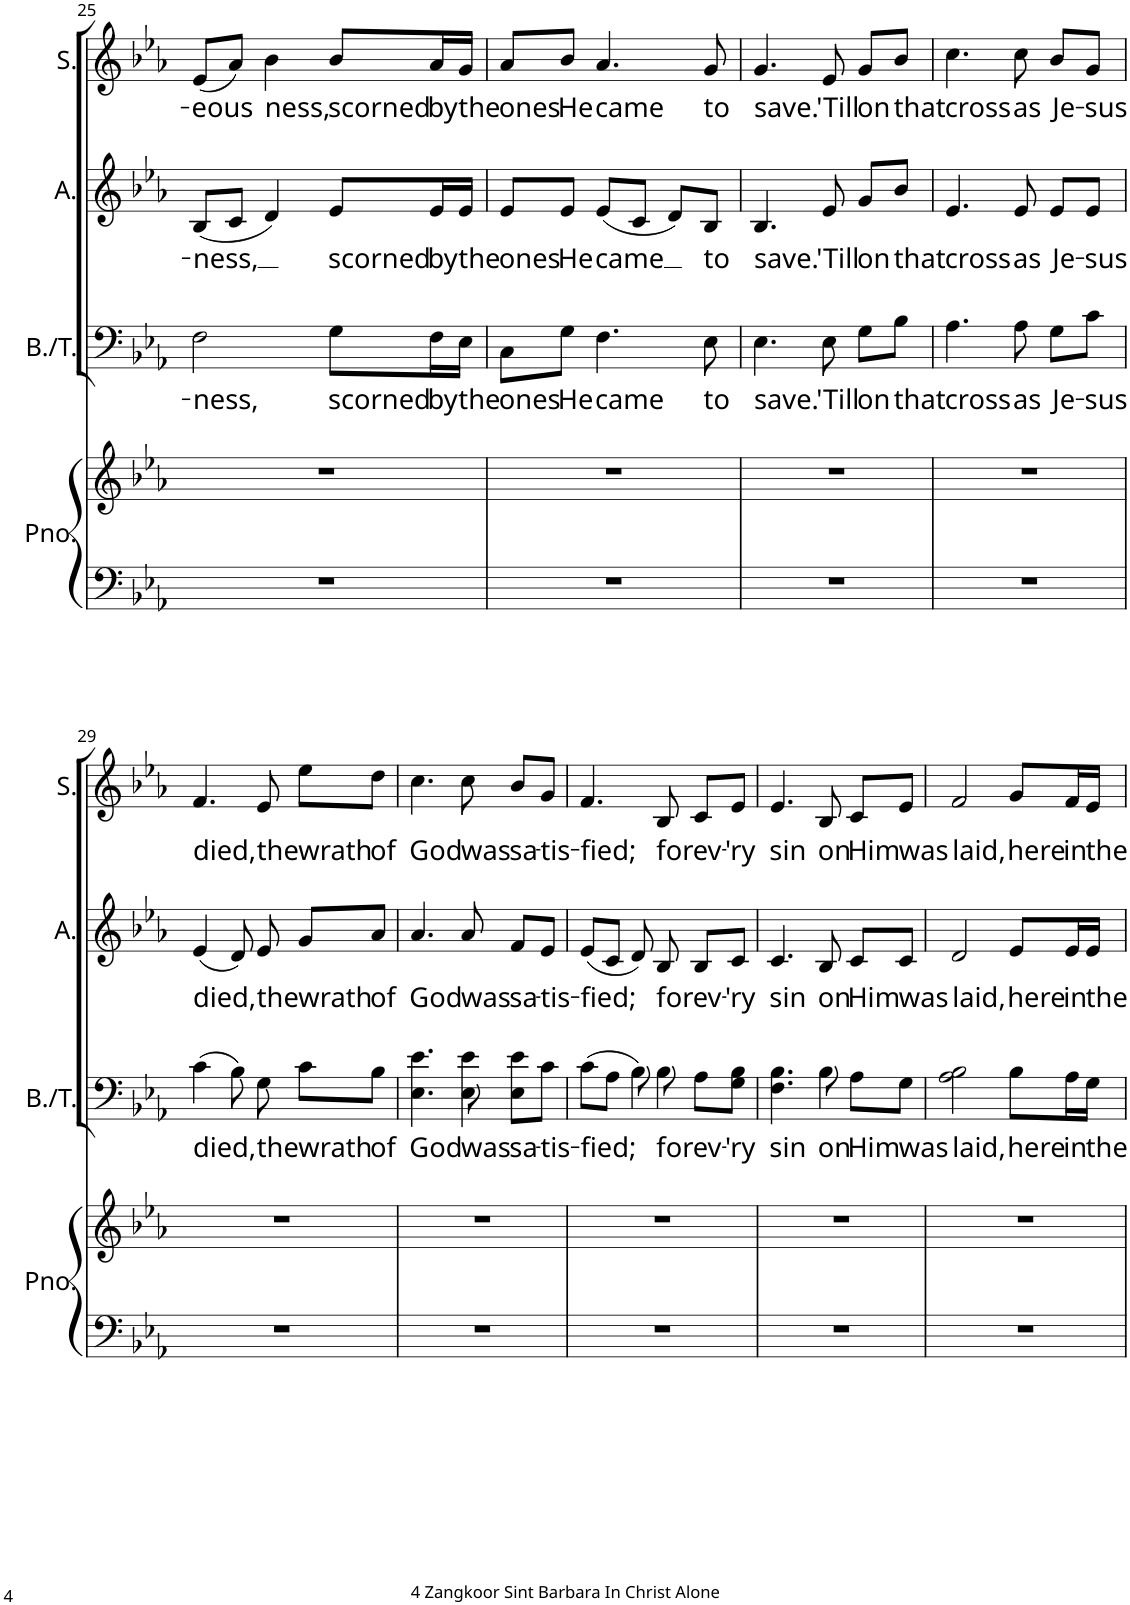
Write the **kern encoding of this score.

**kern	**kern	**kern	**text	**kern	**text	**kern	**text
*part4	*part4	*part3	*part3	*part2	*part2	*part1	*part1
*staff5	*staff4	*staff3	*staff3	*staff2	*staff2	*staff1	*staff1
*I"Pno.	*	*I"B/T	*	*I"A.	*	*I"S.	*
*I'Pno.	*	*I'B./T.	*	*I'A.	*	*I'S.	*
!!LO:PB:g=z
*clefF4	*clefG2	*clefF4	*	*clefG2	*	*clefG2	*
*k[b-e-a-]	*k[b-e-a-]	*k[b-e-a-]	*	*k[b-e-a-]	*	*k[b-e-a-]	*
*M3/4	*M3/4	*M3/4	*	*M3/4	*	*M3/4	*
=25	=25	=25	=25	=25	=25	=25	=25
!	!	!	!LO:LY:b	!	!LO:LY:b	!	!LO:LY:b
2.r	2.r	2F\	-ness,	(8B-/L	-ness,	(8e-/L	-eous
.	.	.	.	8c/J	.	8a-/J)	.
!	!	!	!	!	!	!	!LO:LY:b
.	.	.	.	4d/)	.	4b-\	ness,
!	!	!	!LO:LY:b	!	!LO:LY:b	!	!LO:LY:b
.	.	8G\L	scorned	8e-/L	scorned	8b-/L	scorned
!	!	!	!LO:LY:b	!	!LO:LY:b	!	!LO:LY:b
.	.	16F\L	by	16e-/L	by	16a-/L	by
!	!	!	!LO:LY:b	!	!LO:LY:b	!	!LO:LY:b
.	.	16E-\JJ	the	16e-/JJ	the	16g/JJ	the
=26	=26	=26	=26	=26	=26	=26	=26
!	!	!	!LO:LY:b	!	!LO:LY:b	!	!LO:LY:b
2.r	2.r	8C\L	ones	8e-/L	ones	8a-/L	ones
!	!	!	!LO:LY:b	!	!LO:LY:b	!	!LO:LY:b
.	.	8G\J	He	8e-/J	He	8b-/J	He
!	!	!	!LO:LY:b	!	!LO:LY:b	!	!LO:LY:b
.	.	4.F\	came	(8e-/L	came	4.a-/	came
.	.	.	.	8c/J	.	.	.
.	.	.	.	8d/L)	.	.	.
!	!	!	!LO:LY:b	!	!LO:LY:b	!	!LO:LY:b
.	.	8E-\	to	8B-/J	to	8g/	to
=27	=27	=27	=27	=27	=27	=27	=27
!	!	!	!LO:LY:b	!	!LO:LY:b	!	!LO:LY:b
2.r	2.r	4.E-\	save.	4.B-/	save.	4.g/	save.
!	!	!	!LO:LY:b	!	!LO:LY:b	!	!LO:LY:b
.	.	8E-\	'Till	8e-/	'Till	8e-/	'Till
!	!	!	!LO:LY:b	!	!LO:LY:b	!	!LO:LY:b
.	.	8G\L	on	8g/L	on	8g/L	on
!	!	!	!LO:LY:b	!	!LO:LY:b	!	!LO:LY:b
.	.	8B-\J	that	8b-/J	that	8b-/J	that
=28	=28	=28	=28	=28	=28	=28	=28
!	!	!	!LO:LY:b	!	!LO:LY:b	!	!LO:LY:b
2.r	2.r	4.A-\	cross	4.e-/	cross	4.cc\	cross
!	!	!	!LO:LY:b	!	!LO:LY:b	!	!LO:LY:b
.	.	8A-\	as	8e-/	as	8cc\	as
!	!	!	!LO:LY:b	!	!LO:LY:b	!	!LO:LY:b
.	.	8G\L	Je-	8e-/L	Je-	8b-/L	Je-
!	!	!	!LO:LY:b	!	!LO:LY:b	!	!LO:LY:b
.	.	8c\J	-sus	8e-/J	-sus	8g/J	-sus
!!LO:LB:g=z
=29	=29	=29	=29	=29	=29	=29	=29
!	!	!	!LO:LY:b	!	!LO:LY:b	!	!LO:LY:b
2.r	2.r	(4c\	died,	(4e-/	died,	4.f/	died,
.	.	8B-\)	.	8d/)	.	.	.
!	!	!	!LO:LY:b	!	!LO:LY:b	!	!LO:LY:b
.	.	8G\	the	8e-/	the	8e-/	the
!	!	!	!LO:LY:b	!	!LO:LY:b	!	!LO:LY:b
.	.	8c\L	wrath	8g/L	wrath	8ee-\L	wrath
!	!	!	!LO:LY:b	!	!LO:LY:b	!	!LO:LY:b
.	.	8B-\J	of	8a-/J	of	8dd\J	of
=30	=30	=30	=30	=30	=30	=30	=30
!	!	!	!LO:LY:b	!	!LO:LY:b	!	!LO:LY:b
2.r	2.r	4.E-\ 4.e-\	God	4.a-/	God	4.cc\	God
!	!	!	!LO:LY:b	!	!LO:LY:b	!	!LO:LY:b
.	.	8E-\ 8e-\	was	8a-/	was	8cc\	was
!	!	!	!LO:LY:b	!	!LO:LY:b	!	!LO:LY:b
.	.	8E-\ 8e-\L	sa-	8f/L	sa-	8b-/L	sa-
!	!	!	!LO:LY:b	!	!LO:LY:b	!	!LO:LY:b
.	.	8c\J	-tis-	8e-/J	-tis-	8g/J	-tis-
=31	=31	=31	=31	=31	=31	=31	=31
!	!	!	!LO:LY:b	!	!LO:LY:b	!	!LO:LY:b
2.r	2.r	(8c\L	-fied;	(8e-/L	-fied;	4.f/	-fied;
.	.	8A-\J	.	8c/J	.	.	.
.	.	8B-\)	.	8d/)	.	.	.
!	!	!	!LO:LY:b	!	!LO:LY:b	!	!LO:LY:b
.	.	8B-\	for	8B-/	for	8B-/	for
!	!	!	!LO:LY:b	!	!LO:LY:b	!	!LO:LY:b
.	.	8A-\L	ev-	8B-/L	ev-	8c/L	ev-
!	!	!	!LO:LY:b	!	!LO:LY:b	!	!LO:LY:b
.	.	8G\ 8B-\J	-'ry	8c/J	-'ry	8e-/J	-'ry
=32	=32	=32	=32	=32	=32	=32	=32
!	!	!	!LO:LY:b	!	!LO:LY:b	!	!LO:LY:b
2.r	2.r	4.F\ 4.B-\	sin	4.c/	sin	4.e-/	sin
!	!	!	!LO:LY:b	!	!LO:LY:b	!	!LO:LY:b
.	.	8B-\	on	8B-/	on	8B-/	on
!	!	!	!LO:LY:b	!	!LO:LY:b	!	!LO:LY:b
.	.	8A-\L	Him	8c/L	Him	8c/L	Him
!	!	!	!LO:LY:b	!	!LO:LY:b	!	!LO:LY:b
.	.	8G\J	was	8c/J	was	8e-/J	was
=33	=33	=33	=33	=33	=33	=33	=33
!	!	!	!LO:LY:b	!	!LO:LY:b	!	!LO:LY:b
2.r	2.r	2A-\ 2B-\	laid,	2d/	laid,	2f/	laid,
!	!	!	!LO:LY:b	!	!LO:LY:b	!	!LO:LY:b
.	.	8B-\L	here	8e-/L	here	8g/L	here
!	!	!	!LO:LY:b	!	!LO:LY:b	!	!LO:LY:b
.	.	16A-\L	in	16e-/L	in	16f/L	in
!	!	!	!LO:LY:b	!	!LO:LY:b	!	!LO:LY:b
.	.	16G\JJ	the	16e-/JJ	the	16e-/JJ	the
=	=	=	=	=	=	=	=
*-	*-	*-	*-	*-	*-	*-	*-
